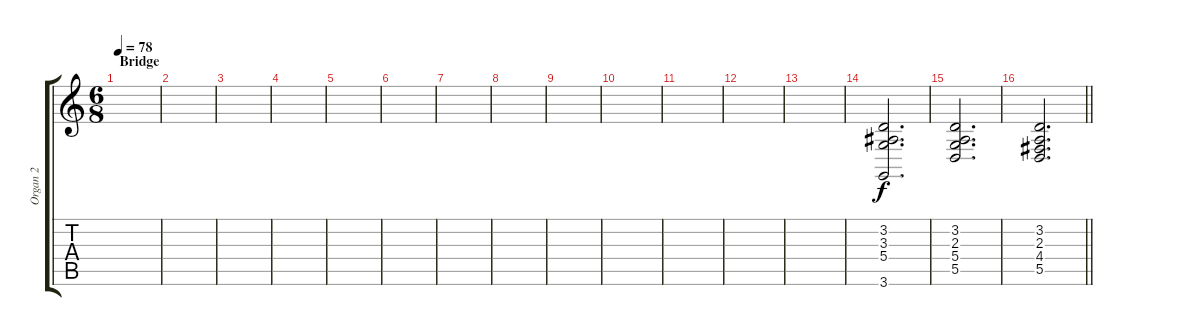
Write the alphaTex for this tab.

\track ("Organ 2" "Organ 2") {instrument drawbarorgan}
\staff {score tabs}
\tuning (E4 B3 G3 D3 A2 E2) {hide}
\ts (6 8)
\section ("" "Bridge")
\tempo 78
\clef g2
\ks c
|
|
|
|
|
|
|
|
|
|
|
|
|
(3.2 3.3 5.4 3.6).2{d} |
(3.2 2.3 5.4 5.5).2{d} |
\barLineRight lightlight
(3.2 2.3 4.4 5.5).2{d}
